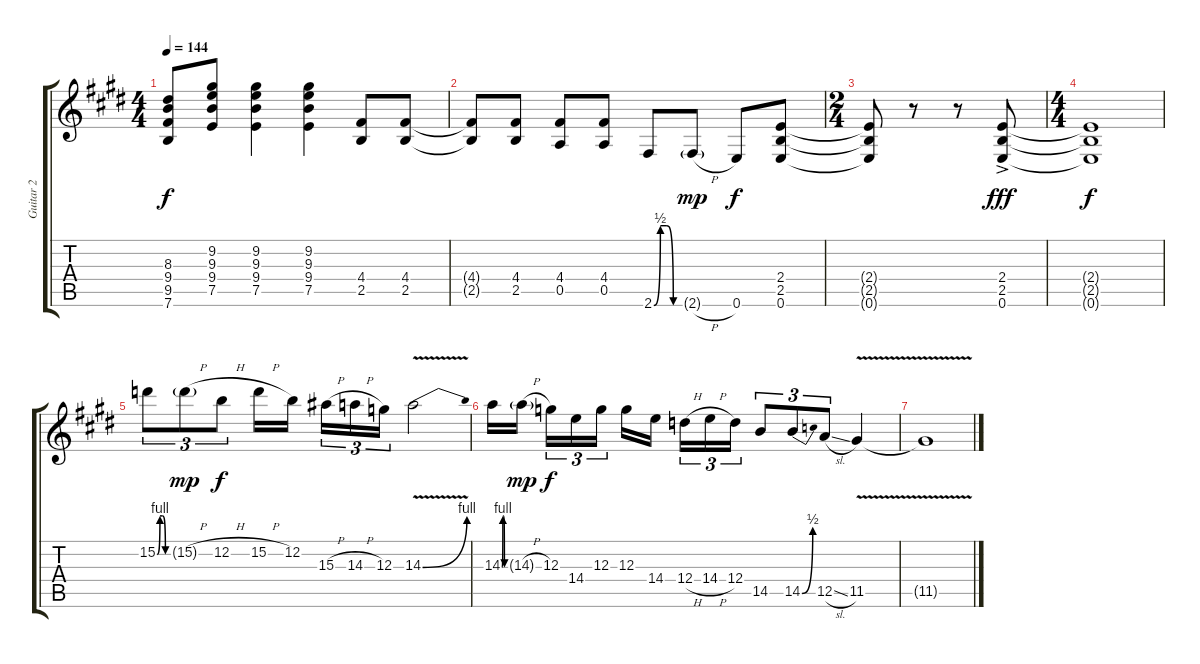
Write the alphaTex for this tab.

\track ("Guitar 2" "Guitar 2") {instrument distortionguitar}
\staff {score tabs}
\tuning (E4 B3 G3 D3 A2 E2) {hide}
\ts (4 4)
\tempo 144
\clef g2
\ks e
(8.3{t} 9.4{t} 9.5{t} 7.6{t}).8{dy f} (9.2 9.3 9.4 7.5).8 (9.2 9.3 9.4 7.5).4 (9.2 9.3 9.4 7.5).4 (4.4 2.5).8 (4.4 2.5).8 |
(4.4{t} 2.5{t}).8 (4.4 2.5).8 (4.4 0.5).8 (4.4 0.5).8 2.6{be (custom 0 0 15 2 30 2 45 0 60 0)}.8 2.6{h g}.8{dy mp} 0.6.8{dy f} (2.4 2.5 0.6).8 |
\ts (2 4)
(2.4{t} 2.5{t} 0.6{t}).8 r.8 r.8 (2.4{ac} 2.5 0.6).8{dy fff} |
\ts (4 4)
(2.4{t} 2.5{t} 0.6{t}).1{dy f} |
15.2{be (custom 0 0 15 4 30 4 45 0 60 0)}.8{tu (3 2)} 15.2{h g}.8{tu (3 2) dy mp} 12.2{h}.8{tu (3 2) dy f} 15.2{h}.16 12.2.16 15.3{h}.16{tu (3 2)} 14.3{h}.16{tu (3 2)} 12.3.16{tu (3 2)} 14.3{be (bend 0 0 60 4) v}.2 |
14.3{be (custom 0 0 15 4 30 4 45 0 60 0)}.16 14.3{h g}.16{dy mp} 12.3.16{tu (3 2) dy f} 14.4.16{tu (3 2)} 12.3.16{tu (3 2)} 12.3.16 14.4.16 12.4{h}.16{tu (3 2)} 14.4{h}.16{tu (3 2)} 12.4.16{tu (3 2)} 14.5.8{tu (3 2)} 14.5{be (bend 0 0 60 2)}.8{tu (3 2)} 12.5{sl}.8{tu (3 2)} 11.5{v}.4 |
11.5{t}.1
